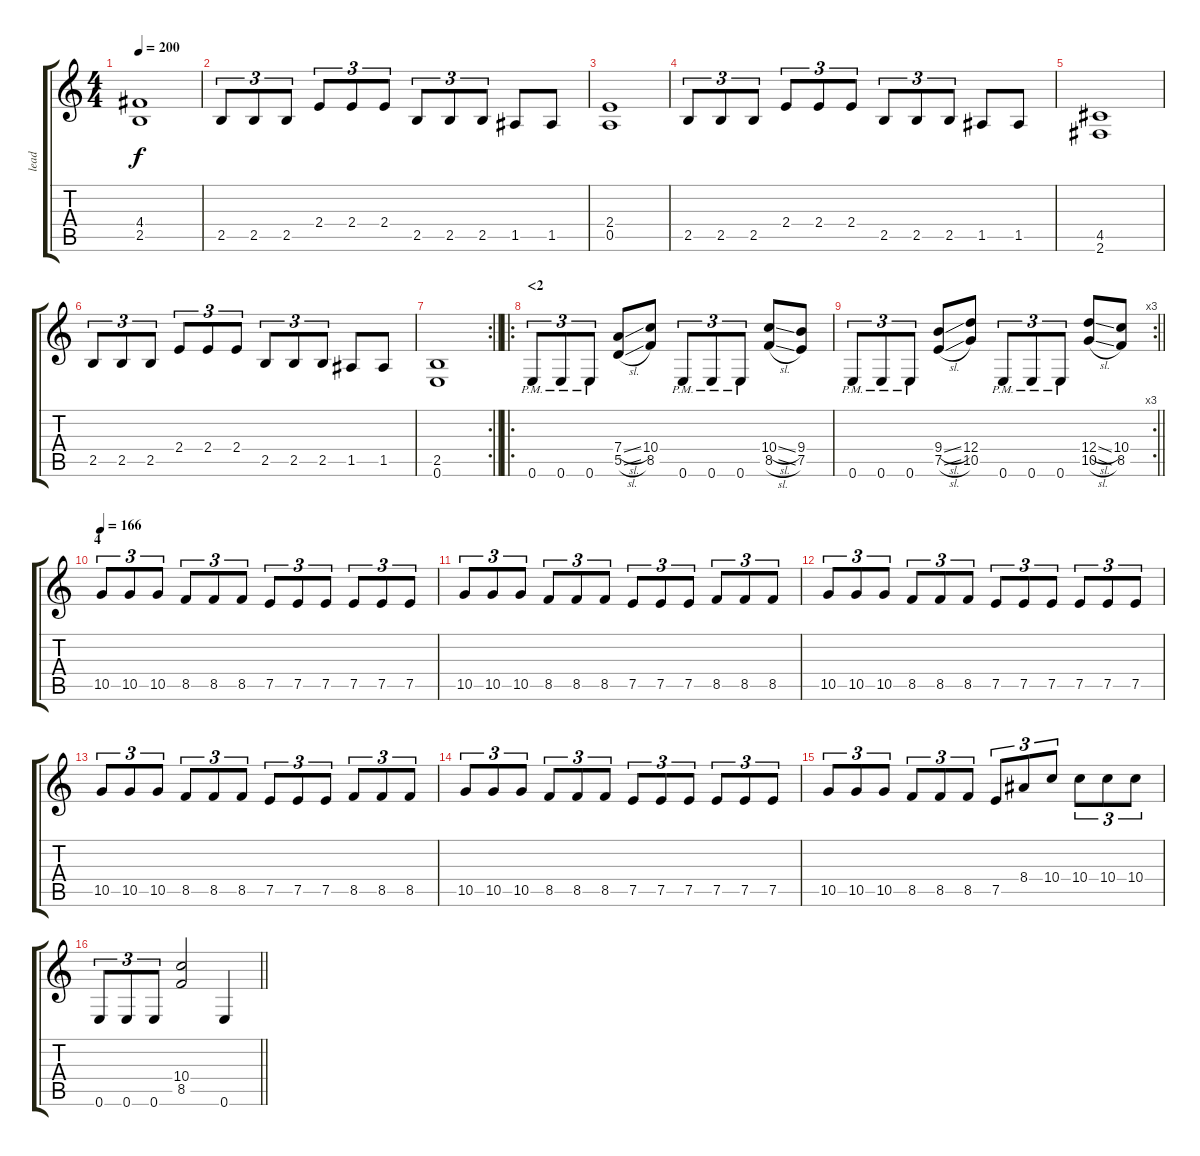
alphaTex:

\track ("lead" "lead") {instrument distortionguitar bank 255}
\staff {score tabs}
\tuning (E4 B3 G3 D3 A2 E2) {hide}
\ts (4 4)
\tempo 200
\clef g2
\ks c
(4.4 2.5).1{dy f} |
2.5.8{tu (3 2)} 2.5.8{tu (3 2)} 2.5.8{tu (3 2)} 2.4.8{tu (3 2)} 2.4.8{tu (3 2)} 2.4.8{tu (3 2)} 2.5.8{tu (3 2)} 2.5.8{tu (3 2)} 2.5.8{tu (3 2)} 1.5.8 1.5.8 |
(2.4 0.5).1 |
2.5.8{tu (3 2)} 2.5.8{tu (3 2)} 2.5.8{tu (3 2)} 2.4.8{tu (3 2)} 2.4.8{tu (3 2)} 2.4.8{tu (3 2)} 2.5.8{tu (3 2)} 2.5.8{tu (3 2)} 2.5.8{tu (3 2)} 1.5.8 1.5.8 |
(4.5 2.6).1 |
2.5.8{tu (3 2)} 2.5.8{tu (3 2)} 2.5.8{tu (3 2)} 2.4.8{tu (3 2)} 2.4.8{tu (3 2)} 2.4.8{tu (3 2)} 2.5.8{tu (3 2)} 2.5.8{tu (3 2)} 2.5.8{tu (3 2)} 1.5.8 1.5.8 |
\rc 2
\barLineRight lightlight
(2.5 0.6).1 |
\ro
\section ("" "<2")
0.6{pm}.8{tu (3 2)} 0.6{pm}.8{tu (3 2)} 0.6{pm}.8{tu (3 2)} (7.4{sl} 5.5{sl}).8 (10.4 8.5).8 0.6{pm}.8{tu (3 2)} 0.6{pm}.8{tu (3 2)} 0.6{pm}.8{tu (3 2)} (10.4{sl} 8.5{sl}).8 (9.4 7.5).8 |
\rc 3
\barLineRight lightlight
0.6{pm}.8{tu (3 2)} 0.6{pm}.8{tu (3 2)} 0.6{pm}.8{tu (3 2)} (9.4{sl} 7.5{sl}).8 (12.4 10.5).8 0.6{pm}.8{tu (3 2)} 0.6{pm}.8{tu (3 2)} 0.6{pm}.8{tu (3 2)} (12.4{sl} 10.5{sl}).8 (10.4 8.5).8 |
\section ("" "4")
\tempo 166
10.5.8{tu (3 2)} 10.5.8{tu (3 2)} 10.5.8{tu (3 2)} 8.5.8{tu (3 2)} 8.5.8{tu (3 2)} 8.5.8{tu (3 2)} 7.5.8{tu (3 2)} 7.5.8{tu (3 2)} 7.5.8{tu (3 2)} 7.5.8{tu (3 2)} 7.5.8{tu (3 2)} 7.5.8{tu (3 2)} |
10.5.8{tu (3 2)} 10.5.8{tu (3 2)} 10.5.8{tu (3 2)} 8.5.8{tu (3 2)} 8.5.8{tu (3 2)} 8.5.8{tu (3 2)} 7.5.8{tu (3 2)} 7.5.8{tu (3 2)} 7.5.8{tu (3 2)} 8.5.8{tu (3 2)} 8.5.8{tu (3 2)} 8.5.8{tu (3 2)} |
10.5.8{tu (3 2)} 10.5.8{tu (3 2)} 10.5.8{tu (3 2)} 8.5.8{tu (3 2)} 8.5.8{tu (3 2)} 8.5.8{tu (3 2)} 7.5.8{tu (3 2)} 7.5.8{tu (3 2)} 7.5.8{tu (3 2)} 7.5.8{tu (3 2)} 7.5.8{tu (3 2)} 7.5.8{tu (3 2)} |
10.5.8{tu (3 2)} 10.5.8{tu (3 2)} 10.5.8{tu (3 2)} 8.5.8{tu (3 2)} 8.5.8{tu (3 2)} 8.5.8{tu (3 2)} 7.5.8{tu (3 2)} 7.5.8{tu (3 2)} 7.5.8{tu (3 2)} 8.5.8{tu (3 2)} 8.5.8{tu (3 2)} 8.5.8{tu (3 2)} |
10.5.8{tu (3 2)} 10.5.8{tu (3 2)} 10.5.8{tu (3 2)} 8.5.8{tu (3 2)} 8.5.8{tu (3 2)} 8.5.8{tu (3 2)} 7.5.8{tu (3 2)} 7.5.8{tu (3 2)} 7.5.8{tu (3 2)} 7.5.8{tu (3 2)} 7.5.8{tu (3 2)} 7.5.8{tu (3 2)} |
10.5.8{tu (3 2)} 10.5.8{tu (3 2)} 10.5.8{tu (3 2)} 8.5.8{tu (3 2)} 8.5.8{tu (3 2)} 8.5.8{tu (3 2)} 7.5.8{tu (3 2)} 8.4.8{tu (3 2)} 10.4.8{tu (3 2)} 10.4.8{tu (3 2)} 10.4.8{tu (3 2)} 10.4.8{tu (3 2)} |
\barLineRight lightlight
0.6.8{tu (3 2)} 0.6.8{tu (3 2)} 0.6.8{tu (3 2)} (10.4 8.5).2 0.6.4
